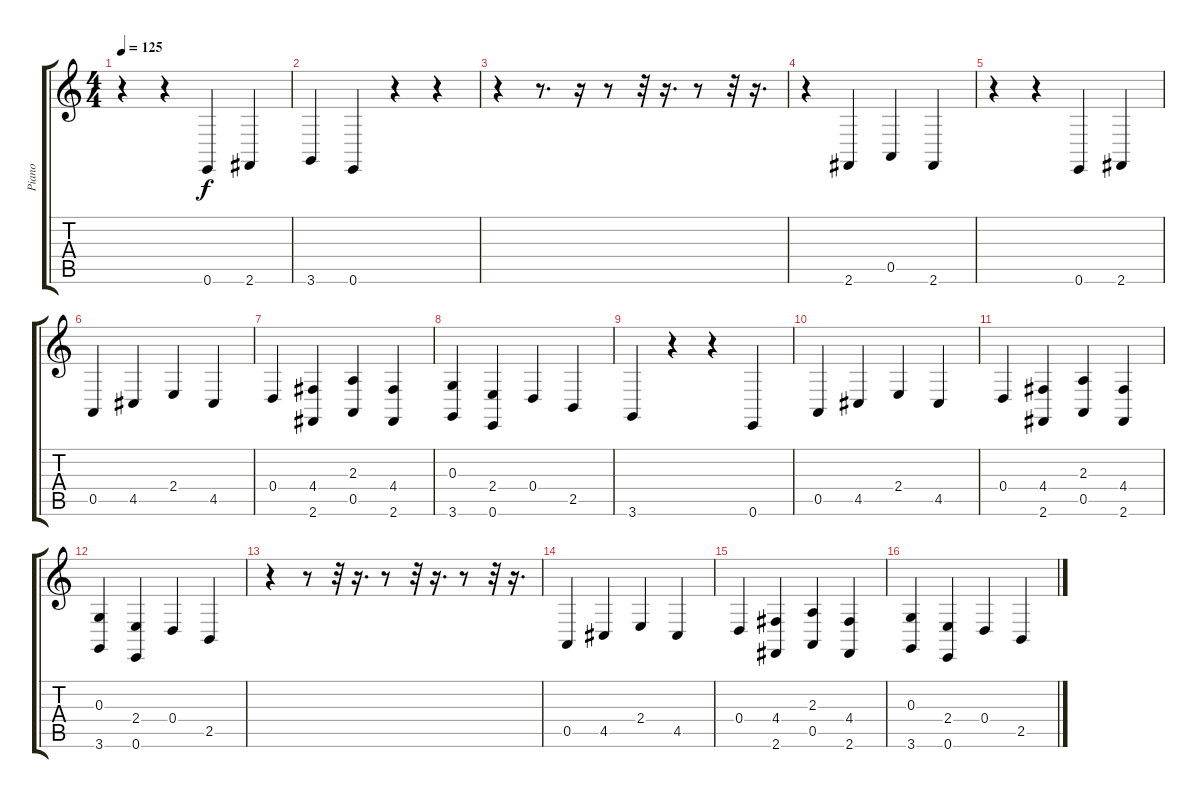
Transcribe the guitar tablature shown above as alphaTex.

\track ("Piano" "Piano") {instrument acousticgrandpiano}
\staff {score tabs}
\tuning (E4 B3 G3 D3 A2 E2) {hide}
\ts (4 4)
\tempo 125
\clef g2
\ks c
r.4{dy f} r.4 0.6.4 2.6.4 |
3.6.4 0.6.4 r.4 r.4 |
r.4 r.8{d} r.16 r.8 r.32 r.16{d} r.8 r.32 r.16{d} |
r.4 2.6.4 0.5.4 2.6.4 |
r.4 r.4 0.6.4 2.6.4 |
0.5.4 4.5.4 2.4.4 4.5.4 |
0.4.4 (4.4 2.6).4 (2.3 0.5).4 (4.4 2.6).4 |
(0.3 3.6).4 (2.4 0.6).4 0.4.4 2.5.4 |
3.6.4 r.4 r.4 0.6.4 |
0.5.4 4.5.4 2.4.4 4.5.4 |
0.4.4 (4.4 2.6).4 (2.3 0.5).4 (4.4 2.6).4 |
(0.3 3.6).4 (2.4 0.6).4 0.4.4 2.5.4 |
r.4 r.8 r.32 r.16{d} r.8 r.32 r.16{d} r.8 r.32 r.16{d} |
0.5.4 4.5.4 2.4.4 4.5.4 |
0.4.4 (4.4 2.6).4 (2.3 0.5).4 (4.4 2.6).4 |
(0.3 3.6).4 (2.4 0.6).4 0.4.4 2.5.4
